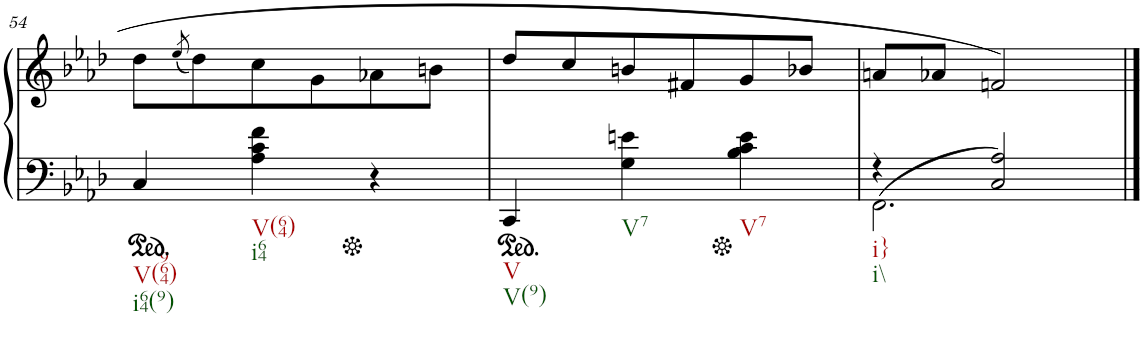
**kern	**kern
*part2	*part1
*staff2	*staff1
*I"piano	*I"piano
*I'Pno	*I'Pno
!!LO:PB:g=z
*clefF4	*clefG2
*k[b-e-a-d-]	*k[b-e-a-d-]
*f:	*f:
*M3/4	*M3/4
*ped	*
=54	=54
!LO:TX:b:t=V(964)	!
!LO:TX:b:t=i64(9)	!
4C/	8dd-\L
.	(8qee-/
.	8dd-\)
!LO:TX:b:t=V(64)	!
!LO:TX:b:t=i64	!
4A-\ 4c\ 4f\	8cc\
.	8g\
*Xped	*
4r	8a-X\
.	8bn\J
=55	=55
*ped	*
!LO:TX:b:t=V	!
!LO:TX:b:t=V(9)	!
4CC/	8dd-/L
.	8cc/
!LO:TX:b:t=V7	!
4G\ 4en\	8bn/
.	8f#X/
*Xped	*
!LO:TX:b:t=V7	!
4B-\ 4c\ 4e\	8g/
.	8b-X/J
=56	=56
*^	*
!LO:TX:b:t=i}	!	!
!LO:TX:b:t=i\\	!	!
4r	2.FF\	8an/L
.	.	8a-X/J
(2C/ 2A-/	.	2fn/
*v	*v	*
==	==
*-	*-
